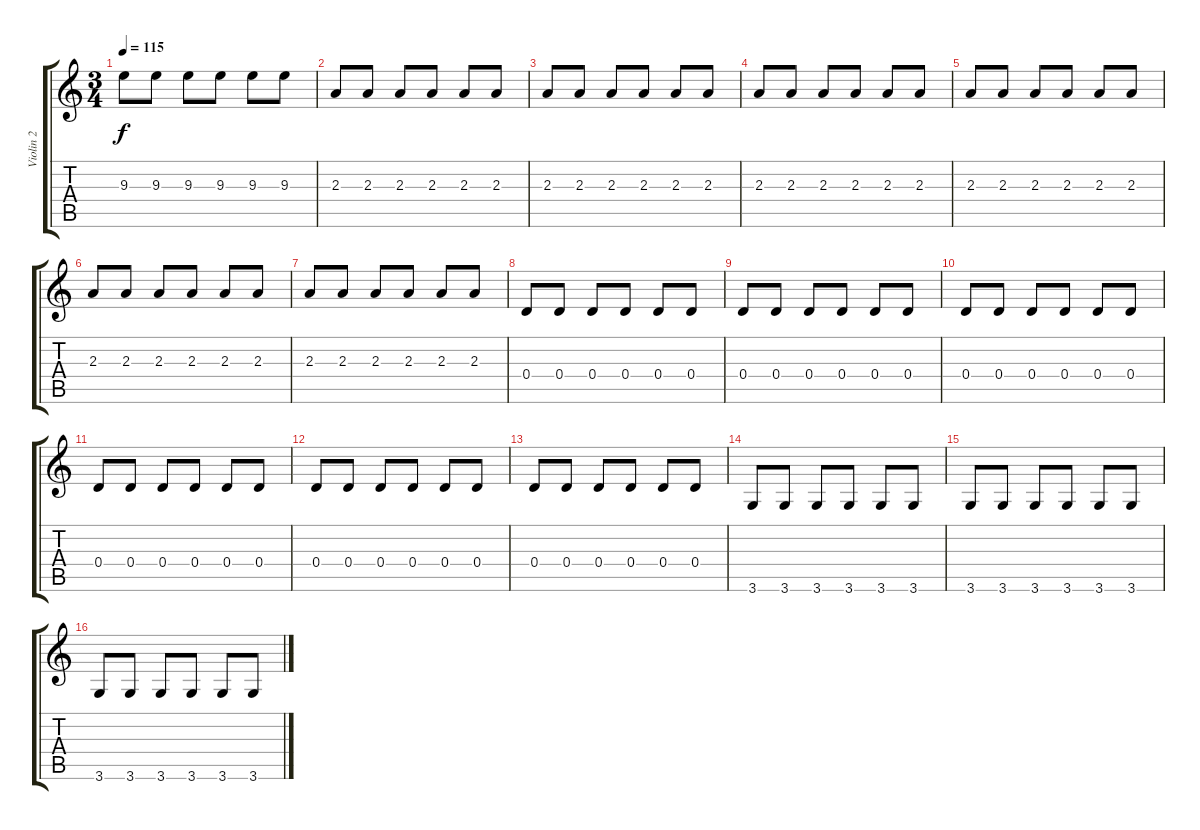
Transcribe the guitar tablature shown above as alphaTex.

\track ("Violin 2" "Violin 2") {instrument overdrivenguitar}
\staff {score tabs}
\tuning (E4 B3 G3 D3 A2 E2) {hide}
\ts (3 4)
\tempo 115
\clef g2
\ks aminor
9.3.8{dy f} 9.3.8 9.3.8 9.3.8 9.3.8 9.3.8 |
2.3.8 2.3.8 2.3.8 2.3.8 2.3.8 2.3.8 |
2.3.8 2.3.8 2.3.8 2.3.8 2.3.8 2.3.8 |
2.3.8 2.3.8 2.3.8 2.3.8 2.3.8 2.3.8 |
2.3.8 2.3.8 2.3.8 2.3.8 2.3.8 2.3.8 |
2.3.8 2.3.8 2.3.8 2.3.8 2.3.8 2.3.8 |
2.3.8 2.3.8 2.3.8 2.3.8 2.3.8 2.3.8 |
0.4.8 0.4.8 0.4.8 0.4.8 0.4.8 0.4.8 |
0.4.8 0.4.8 0.4.8 0.4.8 0.4.8 0.4.8 |
0.4.8 0.4.8 0.4.8 0.4.8 0.4.8 0.4.8 |
0.4.8 0.4.8 0.4.8 0.4.8 0.4.8 0.4.8 |
0.4.8 0.4.8 0.4.8 0.4.8 0.4.8 0.4.8 |
0.4.8 0.4.8 0.4.8 0.4.8 0.4.8 0.4.8 |
3.6.8 3.6.8 3.6.8 3.6.8 3.6.8 3.6.8 |
3.6.8 3.6.8 3.6.8 3.6.8 3.6.8 3.6.8 |
3.6.8 3.6.8 3.6.8 3.6.8 3.6.8 3.6.8
